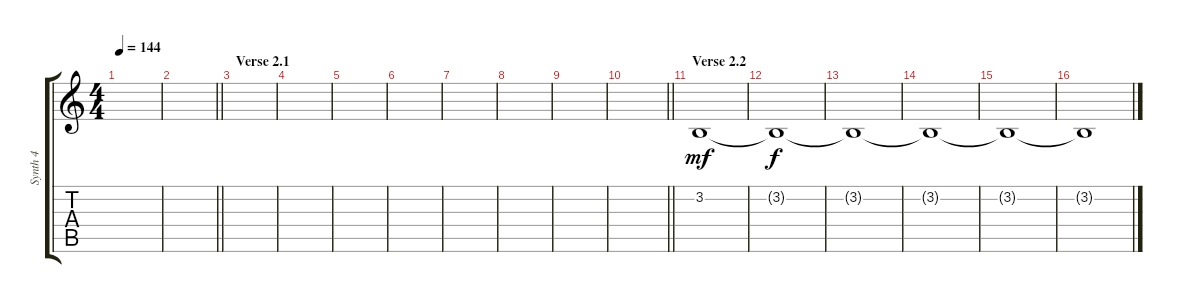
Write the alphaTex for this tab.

\track ("Synth 4" "Synth 4") {instrument pad4choir}
\staff {score tabs}
\tuning (Db4 Ab3 E3 B2 Gb2 B1) {hide}
\ts (4 4)
\tempo 144
\clef g2
\ks c
|
\barLineRight lightlight
|
\section ("" "Verse 2.1")
|
|
|
|
|
|
|
\barLineRight lightlight
|
\section ("" "Verse 2.2")
3.2.1{dy mf} |
3.2{t}.1{dy f} |
3.2{t}.1 |
3.2{t}.1 |
3.2{t}.1 |
3.2{t}.1
